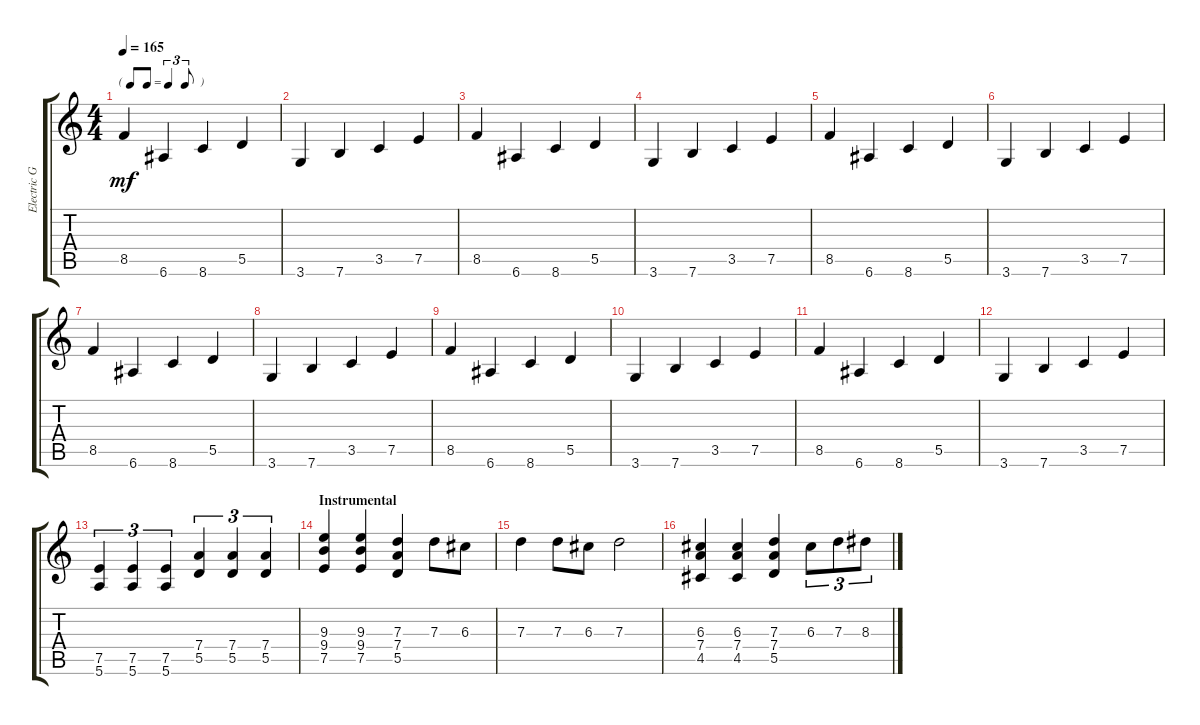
\track ("Electric Guitar" "Electric G") {instrument overdrivenguitar}
\staff {score tabs}
\tuning (E4 B3 G3 D3 A2 E2) {hide}
\ts (4 4)
\tf triplet8th
\tempo 165
\clef g2
\ks c
8.5.4{dy mf} 6.6.4 8.6.4 5.5.4 |
3.6.4 7.6.4 3.5.4 7.5.4 |
8.5.4 6.6.4 8.6.4 5.5.4 |
3.6.4 7.6.4 3.5.4 7.5.4 |
8.5.4 6.6.4 8.6.4 5.5.4 |
3.6.4 7.6.4 3.5.4 7.5.4 |
8.5.4 6.6.4 8.6.4 5.5.4 |
3.6.4 7.6.4 3.5.4 7.5.4 |
8.5.4 6.6.4 8.6.4 5.5.4 |
3.6.4 7.6.4 3.5.4 7.5.4 |
8.5.4 6.6.4 8.6.4 5.5.4 |
3.6.4 7.6.4 3.5.4 7.5.4 |
(7.5 5.6).4{tu (3 2)} (7.5 5.6).4{tu (3 2)} (7.5 5.6).4{tu (3 2)} (7.4 5.5).4{tu (3 2)} (7.4 5.5).4{tu (3 2)} (7.4 5.5).4{tu (3 2)} |
\section ("" "Instrumental")
(9.3 9.4 7.5).4 (9.3 9.4 7.5).4 (7.3 7.4 5.5).4 7.3.8 6.3.8 |
7.3.4 7.3.8 6.3.8 7.3.2 |
(6.3 7.4 4.5).4 (6.3 7.4 4.5).4 (7.3 7.4 5.5).4 6.3.8{tu (3 2)} 7.3.8{tu (3 2)} 8.3.8{tu (3 2)}
